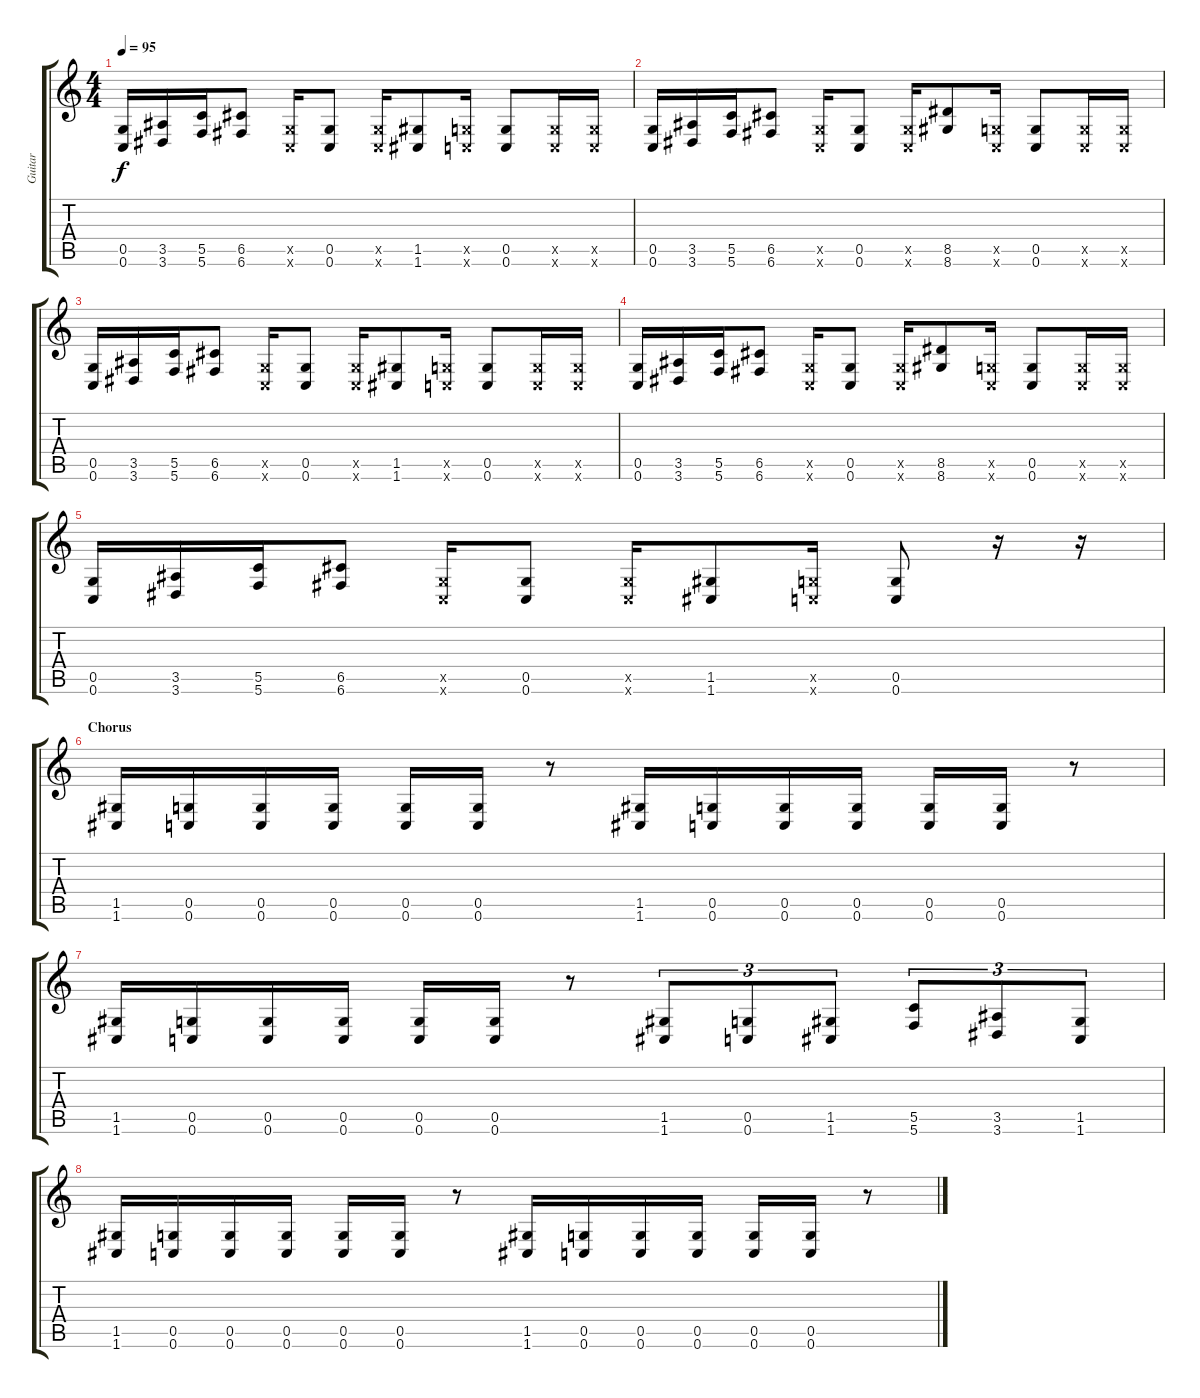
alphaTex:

\track ("Guitar" "Guitar") {instrument distortionguitar}
\staff {score tabs}
\tuning (D4 A3 F3 C3 G2 C2) {hide}
\ts (4 4)
\tempo 95
\clef g2
\ks c
(0.5 0.6).16{dy f} (3.5 3.6).16 (5.5 5.6).16 (6.5 6.6).8 (0.5{x} 0.6{x}).16 (0.5 0.6).8 (0.5{x} 0.6{x}).16 (1.5 1.6).8 (0.5{x} 0.6{x}).16 (0.5 0.6).8 (0.5{x} 0.6{x}).16 (0.5{x} 0.6{x}).16 |
(0.5 0.6).16 (3.5 3.6).16 (5.5 5.6).16 (6.5 6.6).8 (0.5{x} 0.6{x}).16 (0.5 0.6).8 (0.5{x} 0.6{x}).16 (8.5 8.6).8 (0.5{x} 0.6{x}).16 (0.5 0.6).8 (0.5{x} 0.6{x}).16 (0.5{x} 0.6{x}).16 |
(0.5 0.6).16 (3.5 3.6).16 (5.5 5.6).16 (6.5 6.6).8 (0.5{x} 0.6{x}).16 (0.5 0.6).8 (0.5{x} 0.6{x}).16 (1.5 1.6).8 (0.5{x} 0.6{x}).16 (0.5 0.6).8 (0.5{x} 0.6{x}).16 (0.5{x} 0.6{x}).16 |
(0.5 0.6).16 (3.5 3.6).16 (5.5 5.6).16 (6.5 6.6).8 (0.5{x} 0.6{x}).16 (0.5 0.6).8 (0.5{x} 0.6{x}).16 (8.5 8.6).8 (0.5{x} 0.6{x}).16 (0.5 0.6).8 (0.5{x} 0.6{x}).16 (0.5{x} 0.6{x}).16 |
(0.5 0.6).16 (3.5 3.6).16 (5.5 5.6).16 (6.5 6.6).8 (0.5{x} 0.6{x}).16 (0.5 0.6).8 (0.5{x} 0.6{x}).16 (1.5 1.6).8 (0.5{x} 0.6{x}).16 (0.5 0.6).8 r.16 r.16 |
\section ("" "Chorus")
(1.5 1.6).16 (0.5 0.6).16 (0.5 0.6).16 (0.5 0.6).16 (0.5 0.6).16 (0.5 0.6).16 r.8 (1.5 1.6).16 (0.5 0.6).16 (0.5 0.6).16 (0.5 0.6).16 (0.5 0.6).16 (0.5 0.6).16 r.8 |
(1.5 1.6).16 (0.5 0.6).16 (0.5 0.6).16 (0.5 0.6).16 (0.5 0.6).16 (0.5 0.6).16 r.8 (1.5 1.6).8{tu (3 2)} (0.5 0.6).8{tu (3 2)} (1.5 1.6).8{tu (3 2)} (5.5 5.6).8{tu (3 2)} (3.5 3.6).8{tu (3 2)} (1.5 1.6).8{tu (3 2)} |
(1.5 1.6).16 (0.5 0.6).16 (0.5 0.6).16 (0.5 0.6).16 (0.5 0.6).16 (0.5 0.6).16 r.8 (1.5 1.6).16 (0.5 0.6).16 (0.5 0.6).16 (0.5 0.6).16 (0.5 0.6).16 (0.5 0.6).16 r.8
